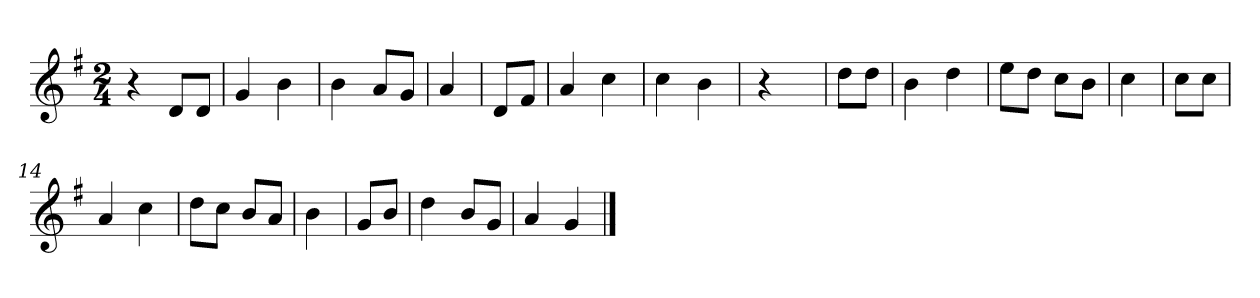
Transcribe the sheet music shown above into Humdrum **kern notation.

**kern
*part1
*staff1
*clefG2
*k[f#]
*G:
*M2/4
=
4r
8d/L
8d/J
=2
4g
4b
=3
4b
8a/L
8g/J
=4
4a
=5
8d/L
8f#/J
=6
4a
4cc
=7
4cc
4b
=8
4r
=9
8dd\L
8dd\J
=10
4b
4dd
=11
8ee\L
8dd\J
8cc\L
8b\J
=12
4cc
=13
8cc\L
8cc\J
=14
4a
4cc
=15
8dd\L
8cc\J
8b/L
8a/J
=16
4b
=17
8g/L
8b/J
=18
4dd
8b/L
8g/J
=19
4a
4g
==
*-
